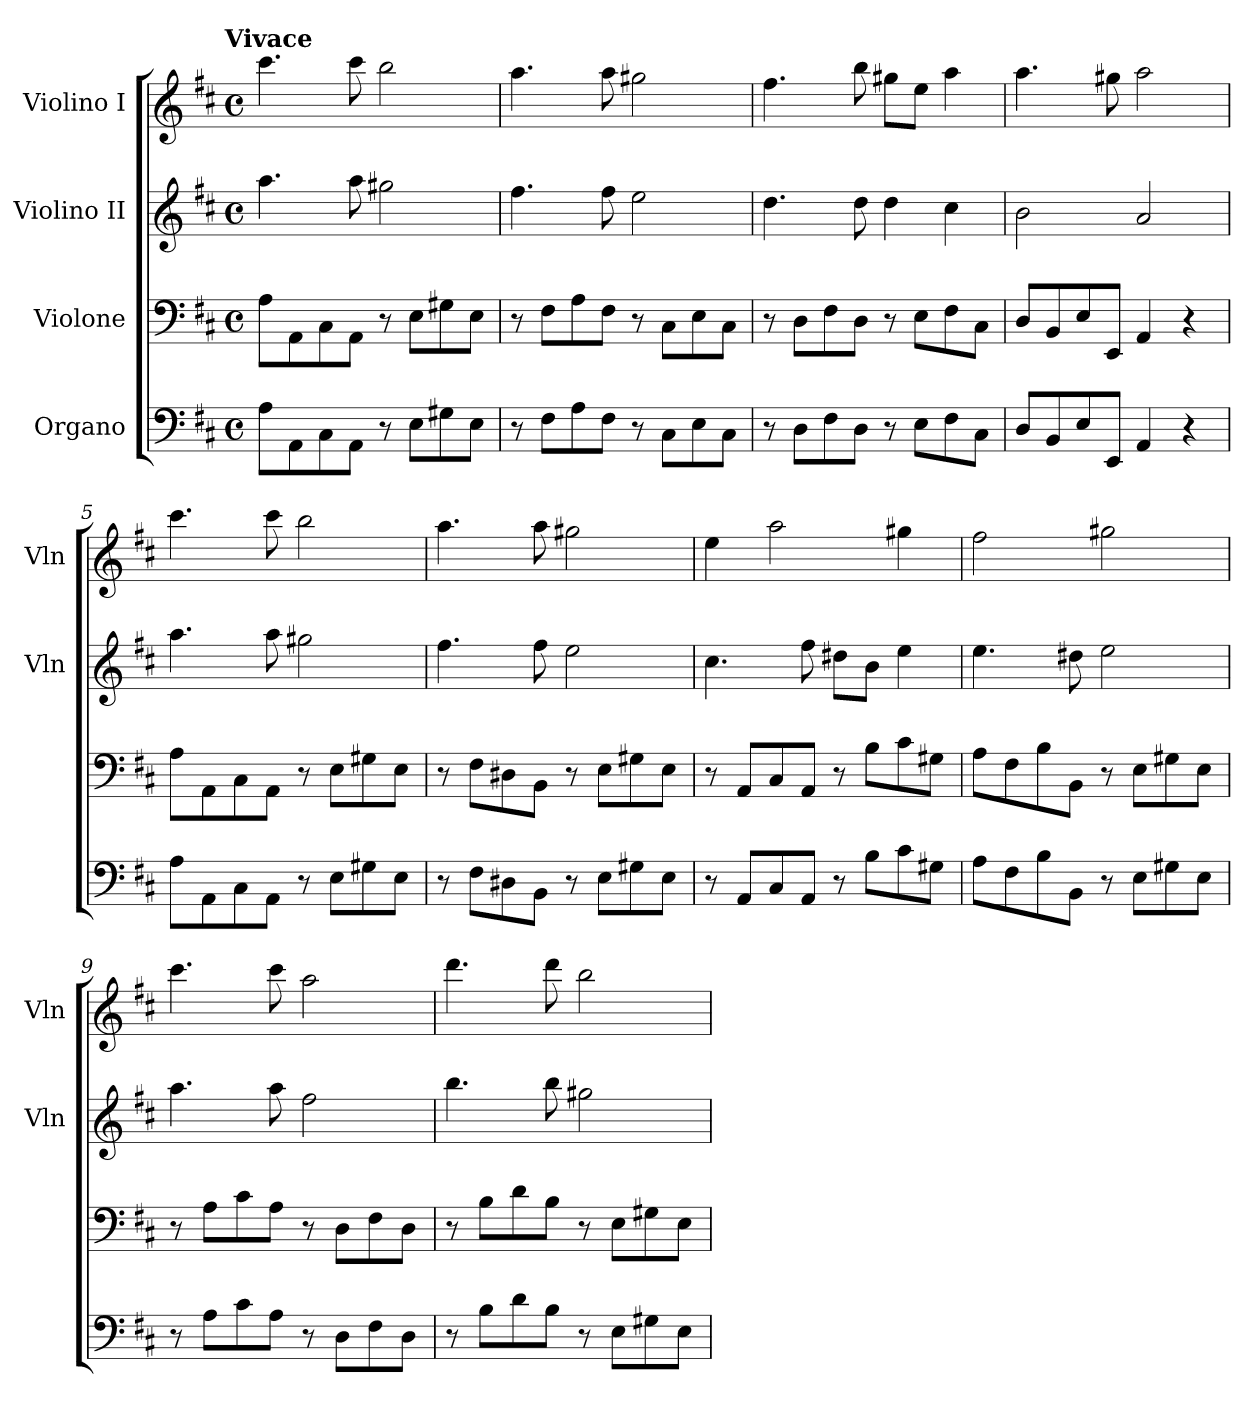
**kern	**kern	**kern	**kern
*part4	*part3	*part2	*part1
*staff4	*staff3	*staff2	*staff1
*I"Organo	*I"Violone	*I"Violino II	*I"Violino I
*	*	*I'Vln	*I'Vln
*clefF4	*clefF4	*clefG2	*clefG2
*k[f#c#]	*k[f#c#]	*k[f#c#]	*k[f#c#]
*D:	*D:	*D:	*D:
!!LO:TX:omd:t=Vivace
*M4/4	*M4/4	*M4/4	*M4/4
*met(c)	*met(c)	*met(c)	*met(c)
*MM160	*MM160	*MM160	*MM160
=1	=1	=1	=1
8AL	8AL	4.aa	4.ccc#
8AA	8AA	.	.
8C#	8C#	.	.
8AAJ	8AAJ	8aa	8ccc#
8r	8r	2gg#X	2bb
8EL	8EL	.	.
8G#X	8G#X	.	.
8EJ	8EJ	.	.
=2	=2	=2	=2
8r	8r	4.ff#	4.aa
8F#L	8F#L	.	.
8A	8A	.	.
8F#J	8F#J	8ff#	8aa
8r	8r	2ee	2gg#X
8C#L	8C#L	.	.
8E	8E	.	.
8C#J	8C#J	.	.
=3	=3	=3	=3
8r	8r	4.dd	4.ff#
8DL	8DL	.	.
8F#	8F#	.	.
8DJ	8DJ	8dd	8bb
8r	8r	4dd	8gg#XL
8EL	8EL	.	8eeJ
8F#	8F#	4cc#	4aa
8C#J	8C#J	.	.
=4	=4	=4	=4
8DL	8DL	2b	4.aa
8BB	8BB	.	.
8E	8E	.	.
8EEJ	8EEJ	.	8gg#X
4AA	4AA	2a	2aa
4r	4r	.	.
=5	=5	=5	=5
8AL	8AL	4.aa	4.ccc#
8AA	8AA	.	.
8C#	8C#	.	.
8AAJ	8AAJ	8aa	8ccc#
8r	8r	2gg#X	2bb
8EL	8EL	.	.
8G#X	8G#X	.	.
8EJ	8EJ	.	.
=6	=6	=6	=6
8r	8r	4.ff#	4.aa
8F#L	8F#L	.	.
8D#X	8D#X	.	.
8BBJ	8BBJ	8ff#	8aa
8r	8r	2ee	2gg#X
8EL	8EL	.	.
8G#X	8G#X	.	.
8EJ	8EJ	.	.
=7	=7	=7	=7
8r	8r	4.cc#	4ee
8AAL	8AAL	.	.
8C#	8C#	.	2aa
8AAJ	8AAJ	8ff#	.
8r	8r	8dd#XL	.
8BL	8BL	8bJ	.
8c#	8c#	4ee	4gg#X
8G#XJ	8G#XJ	.	.
=8	=8	=8	=8
8AL	8AL	4.ee	2ff#
8F#	8F#	.	.
8B	8B	.	.
8BBJ	8BBJ	8dd#X	.
8r	8r	2ee	2gg#X
8EL	8EL	.	.
8G#X	8G#X	.	.
8EJ	8EJ	.	.
=9	=9	=9	=9
8r	8r	4.aa	4.ccc#
8AL	8AL	.	.
8c#	8c#	.	.
8AJ	8AJ	8aa	8ccc#
8r	8r	2ff#	2aa
8DL	8DL	.	.
8F#	8F#	.	.
8DJ	8DJ	.	.
=10	=10	=10	=10
8r	8r	4.bb	4.ddd
8BL	8BL	.	.
8d	8d	.	.
8BJ	8BJ	8bb	8ddd
8r	8r	2gg#X	2bb
8EL	8EL	.	.
8G#X	8G#X	.	.
8EJ	8EJ	.	.
=	=	=	=
*-	*-	*-	*-
